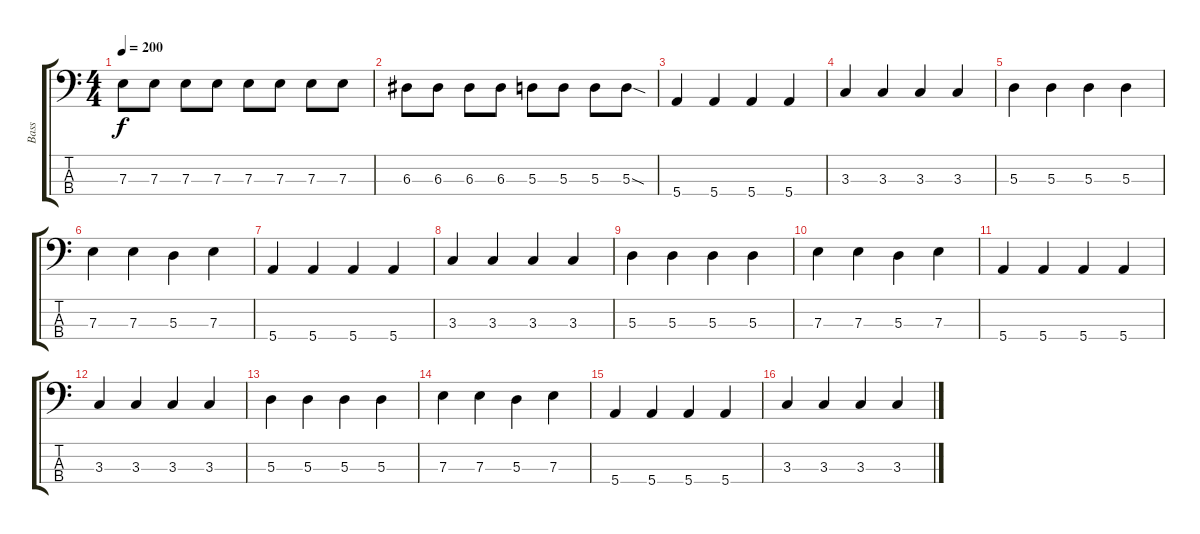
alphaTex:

\track ("Bass" "Bass") {instrument electricbasspick}
\staff {score tabs}
\tuning (G2 D2 A1 E1) {hide}
\ts (4 4)
\tempo 200
\clef f4
\ks c
7.3.8{dy f instrument electricbasspick} 7.3.8 7.3.8 7.3.8 7.3.8 7.3.8 7.3.8 7.3.8 |
6.3.8 6.3.8 6.3.8 6.3.8 5.3.8 5.3.8 5.3.8 5.3{sod}.8 |
5.4.4 5.4.4 5.4.4 5.4.4 |
3.3.4 3.3.4 3.3.4 3.3.4 |
5.3.4 5.3.4 5.3.4 5.3.4 |
7.3.4 7.3.4 5.3.4 7.3.4 |
5.4.4 5.4.4 5.4.4 5.4.4 |
3.3.4 3.3.4 3.3.4 3.3.4 |
5.3.4 5.3.4 5.3.4 5.3.4 |
7.3.4 7.3.4 5.3.4 7.3.4 |
5.4.4 5.4.4 5.4.4 5.4.4 |
3.3.4 3.3.4 3.3.4 3.3.4 |
5.3.4 5.3.4 5.3.4 5.3.4 |
7.3.4 7.3.4 5.3.4 7.3.4 |
5.4.4 5.4.4 5.4.4 5.4.4 |
3.3.4 3.3.4 3.3.4 3.3.4
